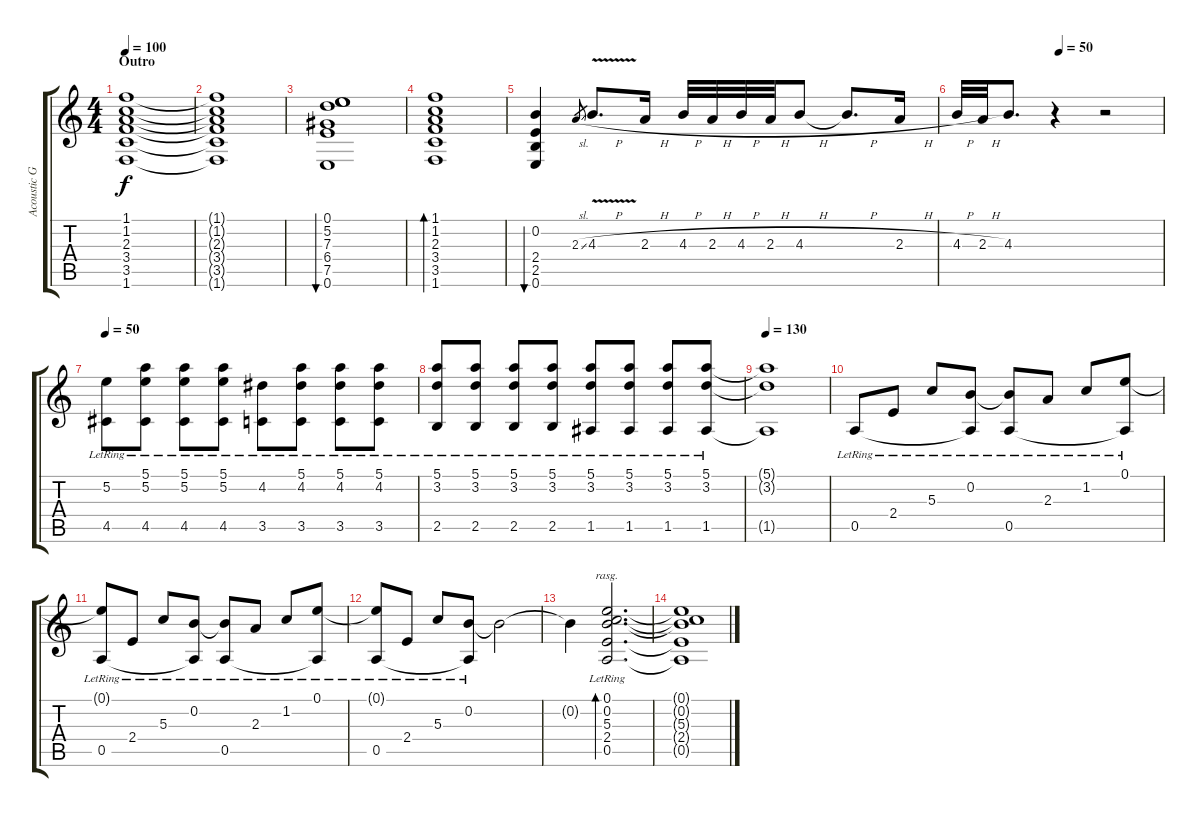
\track ("Acoustic Guitar 1" "Acoustic G") {instrument acousticguitarsteel}
\staff {score tabs}
\tuning (E4 B3 G3 D3 A2 E2) {hide}
\ts (4 4)
\section ("" "Outro")
\tempo 100
\clef g2
\ks c
(1.1 1.2 2.3 3.4 3.5 1.6).1{dy f} |
(1.1{t} 1.2{t} 2.3{t} 3.4{t} 3.5{t} 1.6{t}).1{volume 0} |
(0.1 5.2 7.3 6.4 7.5 0.6).1{bu 480 volume 13} |
(1.1 1.2 2.3 3.4 3.5 1.6).1{bd 480} |
(0.2 2.4 2.5 0.6).4{bu 480} 2.3{sl}.8{gr} 4.3{v h}.8{d} 2.3{h}.16 4.3{h}.32 2.3{h}.32 4.3{h}.32 2.3{h}.32 4.3{h}.8 4.3{h t}.8{d} 2.3{h}.16 |
\tempo (50 0.5)
4.3{h}.32 2.3{h}.32 4.3.8{d} r.4 r.2 |
\tempo 50
(5.2{lr} 4.5{lr}).8 (5.1{lr} 5.2{lr} 4.5{lr}).8 (5.1{lr} 5.2{lr} 4.5{lr}).8 (5.1{lr} 5.2{lr} 4.5{lr}).8 (4.2{lr} 3.5{lr}).8 (5.1{lr} 4.2{lr} 3.5{lr}).8 (5.1{lr} 4.2{lr} 3.5{lr}).8 (5.1{lr} 4.2{lr} 3.5{lr}).8 |
(5.1{lr} 3.2{lr} 2.5{lr}).8 (5.1{lr} 3.2{lr} 2.5{lr}).8 (5.1{lr} 3.2{lr} 2.5{lr}).8 (5.1{lr} 3.2{lr} 2.5{lr}).8 (5.1{lr} 3.2{lr} 1.5{lr}).8 (5.1{lr} 3.2{lr} 1.5{lr}).8 (5.1{lr} 3.2{lr} 1.5{lr}).8 (5.1{lr} 3.2{lr} 1.5{lr}).8 |
\tempo 130
(5.1{t} 3.2{t} 1.5{t}).1 |
0.5{lr}.8 2.4{lr}.8 5.3{lr}.8 (0.2{lr} 0.5{t}).8 (0.2{t} 0.5{lr}).8 2.3{lr}.8 1.2{lr}.8 (0.1{lr} 0.5{t}).8 |
(0.1{t} 0.5{lr}).8 2.4{lr}.8 5.3{lr}.8 (0.2{lr} 0.5{t}).8 (0.2{t} 0.5{lr}).8 2.3{lr}.8 1.2{lr}.8 (0.1{lr} 0.5{t}).8 |
(0.1{t} 0.5{lr}).8 2.4{lr}.8 5.3{lr}.8 (0.2{lr} 0.5{t}).8 0.2{t}.2 |
0.2{t}.4 (0.1{lr} 0.2{lr} 5.3{lr} 2.4{lr} 0.5{lr}).2{d bd 30 rasg ii} |
(0.1{t} 0.2{t} 5.3{t} 2.4{t} 0.5{t}).1
